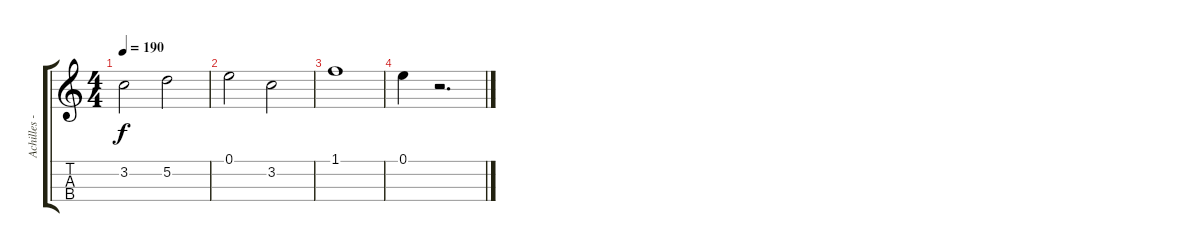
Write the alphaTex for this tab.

\track ("Achilles - Violin" "Achilles -") {instrument violin}
\staff {score tabs}
\tuning (E5 A4 D4 G3) {hide}
\ts (4 4)
\tempo 190
\clef g2
\ks c
3.2.2{dy f} 5.2.2 |
0.1.2 3.2.2 |
1.1.1 |
0.1.4 r.2{d}
